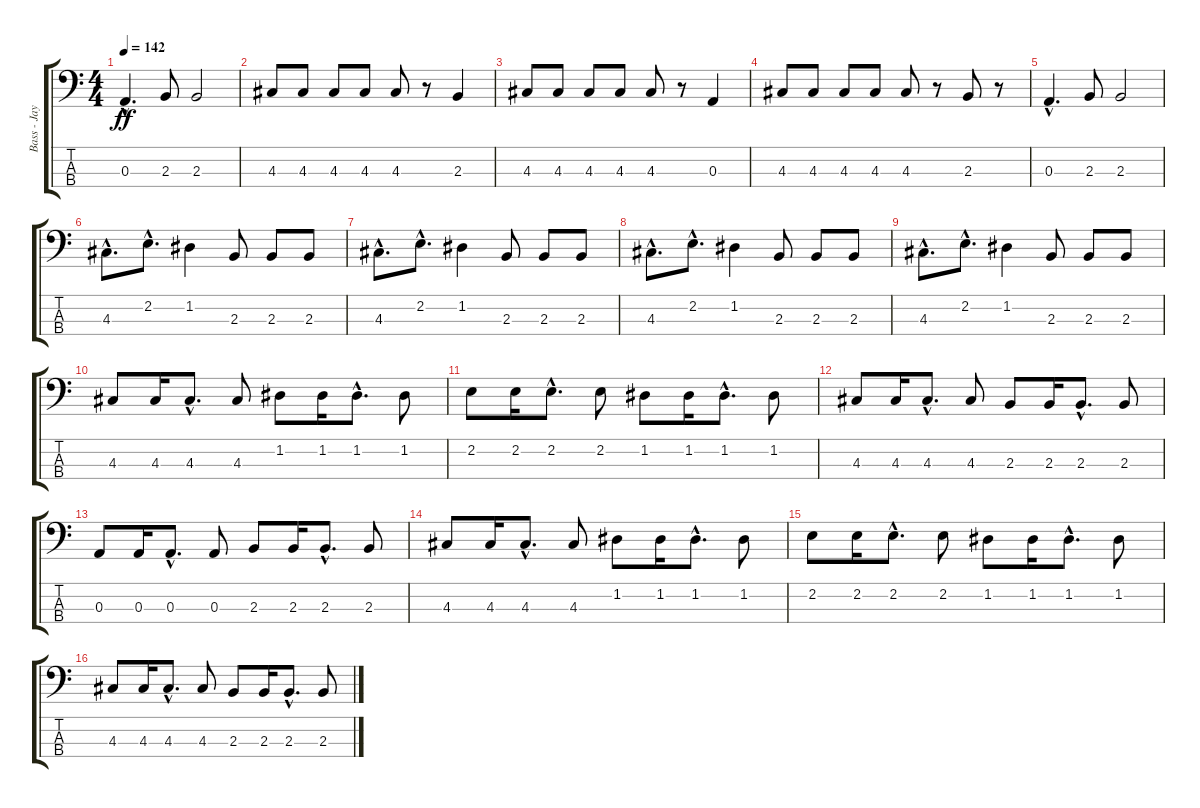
\track ("Bass - Jay Bentley" "Bass - Jay") {instrument electricbasspick}
\staff {score tabs}
\tuning (G2 D2 A1 E1) {hide}
\ts (4 4)
\tempo 142
\clef f4
\ks c
0.3{hac}.4{d dy ff} 2.3.8 2.3.2 |
4.3.8 4.3.8 4.3.8 4.3.8 4.3.8 r.8 2.3.4 |
4.3.8 4.3.8 4.3.8 4.3.8 4.3.8 r.8 0.3.4 |
4.3.8 4.3.8 4.3.8 4.3.8 4.3.8 r.8 2.3.8 r.8 |
0.3{hac}.4{d} 2.3.8 2.3.2 |
4.3{hac}.8{d} 2.2{hac}.8{d} 1.2.4 2.3.8 2.3.8 2.3.8 |
4.3{hac}.8{d} 2.2{hac}.8{d} 1.2.4 2.3.8 2.3.8 2.3.8 |
4.3{hac}.8{d} 2.2{hac}.8{d} 1.2.4 2.3.8 2.3.8 2.3.8 |
4.3{hac}.8{d} 2.2{hac}.8{d} 1.2.4 2.3.8 2.3.8 2.3.8 |
4.3.8 4.3.16 4.3{hac}.8{d} 4.3.8 1.2.8 1.2.16 1.2{hac}.8{d} 1.2.8 |
2.2.8 2.2.16 2.2{hac}.8{d} 2.2.8 1.2.8 1.2.16 1.2{hac}.8{d} 1.2.8 |
4.3.8 4.3.16 4.3{hac}.8{d} 4.3.8 2.3.8 2.3.16 2.3{hac}.8{d} 2.3.8 |
0.3.8 0.3.16 0.3{hac}.8{d} 0.3.8 2.3.8 2.3.16 2.3{hac}.8{d} 2.3.8 |
4.3.8 4.3.16 4.3{hac}.8{d} 4.3.8 1.2.8 1.2.16 1.2{hac}.8{d} 1.2.8 |
2.2.8 2.2.16 2.2{hac}.8{d} 2.2.8 1.2.8 1.2.16 1.2{hac}.8{d} 1.2.8 |
4.3.8 4.3.16 4.3{hac}.8{d} 4.3.8 2.3.8 2.3.16 2.3{hac}.8{d} 2.3.8
